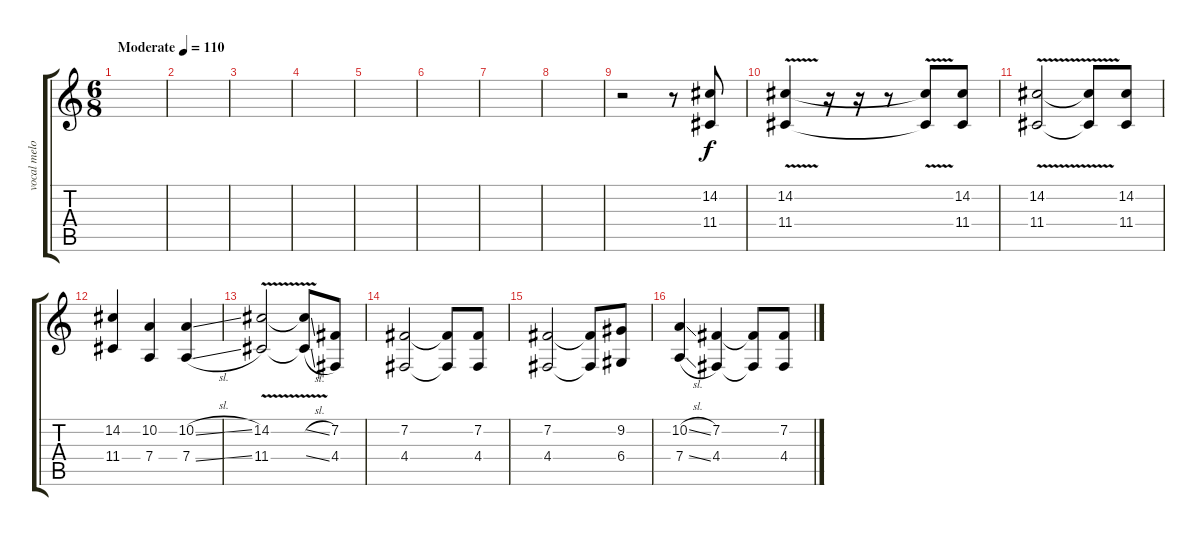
\track ("vocal melody" "vocal melo") {instrument violin}
\staff {score tabs}
\tuning (E4 B3 G3 D3 A2 E2) {hide}
\ts (6 8)
\tempo (110 "Moderate")
\clef g2
\ks c
|
|
|
|
|
|
|
|
r.2 r.8 (14.2 11.4).8 |
(14.2 11.4{v}).4 r.16 r.16 r.8 (14.2{t} 11.4{t}).8 (14.2 11.4).8 |
(14.2 11.4{v}).2 (14.2{t} 11.4{t}).8 (14.2 11.4).8 |
(14.2 11.4).4 (10.2 7.4).4 (10.2{sl} 7.4{sl}).4 |
(14.2{v} 11.4).2 (14.2{sl t} 11.4{sl t}).8 (7.2 4.4).8 |
(7.2 4.4).2 (7.2{t} 4.4{t}).8 (7.2 4.4).8 |
(7.2 4.4).2 (7.2{t} 4.4{t}).8 (9.2 6.4).8 |
(10.2{sl} 7.4{sl}).4 (7.2 4.4).4 (7.2{t} 4.4{t}).8 (7.2{sl} 4.4{sl}).8
